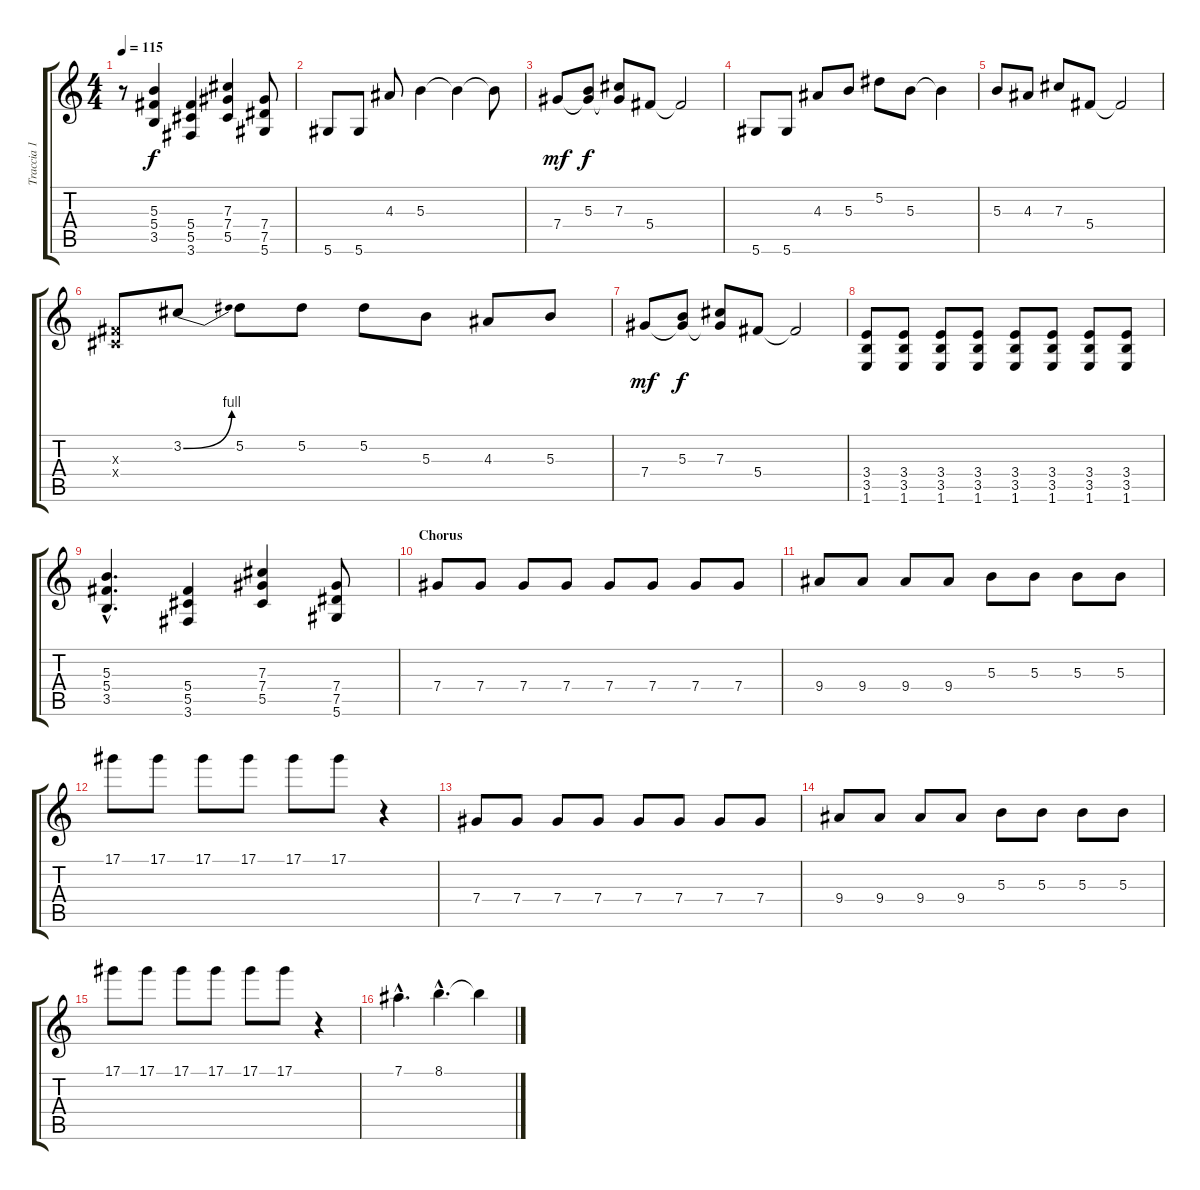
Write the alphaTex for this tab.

\track ("Traccia 1" "Traccia 1") {instrument overdrivenguitar}
\staff {score tabs}
\tuning (Eb4 Bb3 Gb3 Db3 Ab2 Eb2) {hide}
\ts (4 4)
\tempo 115
\clef g2
\ks c
r.8{dy f} (5.3 5.4 3.5).4 (5.4 5.5 3.6).4 (7.3 7.4 5.5).4 (7.4 7.5 5.6).8 |
5.6.8 5.6.8 4.3.8 5.3.4 5.3{t}.4 5.3{t}.8 |
7.4.8{dy mf} (5.3 7.4{t}).8{dy f} (7.3 7.4{t}).8 5.4.8 5.4{t}.2 |
5.6.8 5.6.8 4.3.8 5.3.8 5.2.8 5.3.8 5.3{t}.4 |
5.3.8 4.3.8 7.3.8 5.4.8 5.4{t}.2 |
(0.3{x} 0.4{x}).8 3.2{be (bend 0 0 60 4)}.8 5.2.8 5.2.8 5.2.8 5.3.8 4.3.8 5.3.8 |
7.4.8{dy mf} (5.3 7.4{t}).8{dy f} (7.3 7.4{t}).8 5.4.8 5.4{t}.2 |
(3.4 3.5 1.6).8 (3.4 3.5 1.6).8 (3.4 3.5 1.6).8 (3.4 3.5 1.6).8 (3.4 3.5 1.6).8 (3.4 3.5 1.6).8 (3.4 3.5 1.6).8 (3.4 3.5 1.6).8 |
(5.3{hac} 5.4{hac} 3.5{hac}).4{d} (5.4 5.5 3.6).4 (7.3 7.4 5.5).4 (7.4 7.5 5.6).8 |
\section ("" "Chorus")
7.4.8 7.4.8 7.4.8 7.4.8 7.4.8 7.4.8 7.4.8 7.4.8 |
9.4.8 9.4.8 9.4.8 9.4.8 5.3.8 5.3.8 5.3.8 5.3.8 |
17.1.8 17.1.8 17.1.8 17.1.8 17.1.8 17.1.8 r.4 |
7.4.8 7.4.8 7.4.8 7.4.8 7.4.8 7.4.8 7.4.8 7.4.8 |
9.4.8 9.4.8 9.4.8 9.4.8 5.3.8 5.3.8 5.3.8 5.3.8 |
17.1.8 17.1.8 17.1.8 17.1.8 17.1.8 17.1.8 r.4 |
7.1{hac}.4{d} 8.1{hac}.4{d} 8.1{t}.4
